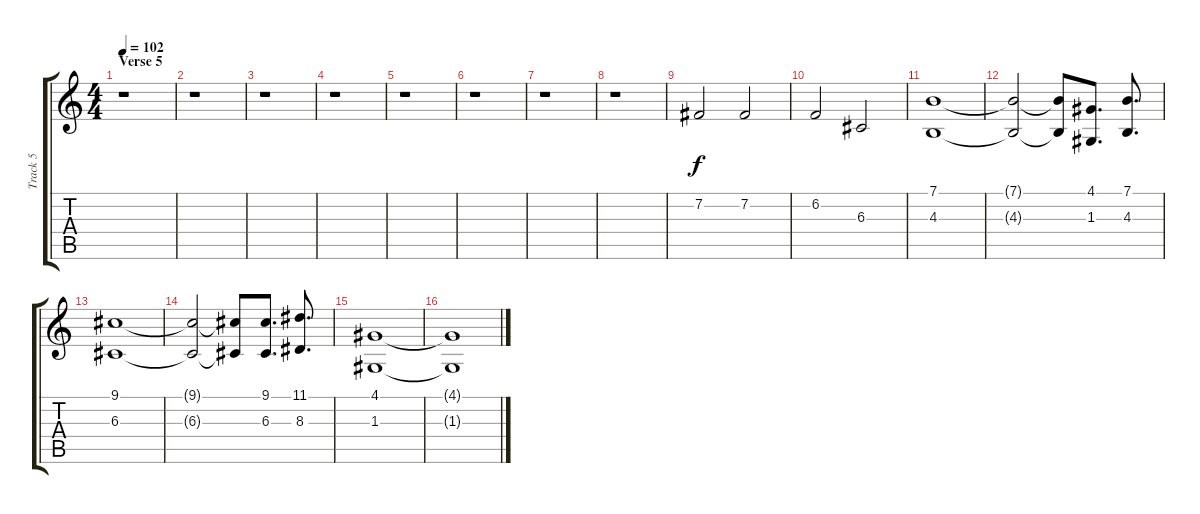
\track ("Track 5" "Track 5") {instrument trumpet}
\staff {score tabs}
\tuning (E4 B3 G3 D3 A2 E2) {hide}
\ts (4 4)
\section ("" "Verse 5")
\tempo 102
\clef g2
\ks c
r.1{dy f} |
r.1 |
r.1 |
r.1 |
r.1 |
r.1 |
r.1 |
r.1 |
7.2.2 7.2.2 |
6.2.2 6.3.2 |
(7.1 4.3).1 |
(7.1{t} 4.3{t}).2 (7.1{t} 4.3{t}).8 (4.1 1.3).8{d} (7.1 4.3).8{d} |
(9.1 6.3).1 |
(9.1{t} 6.3{t}).2 (9.1{t} 6.3{t}).8 (9.1 6.3).8{d} (11.1 8.3).8{d} |
(4.1 1.3).1 |
(4.1{t} 1.3{t}).1
